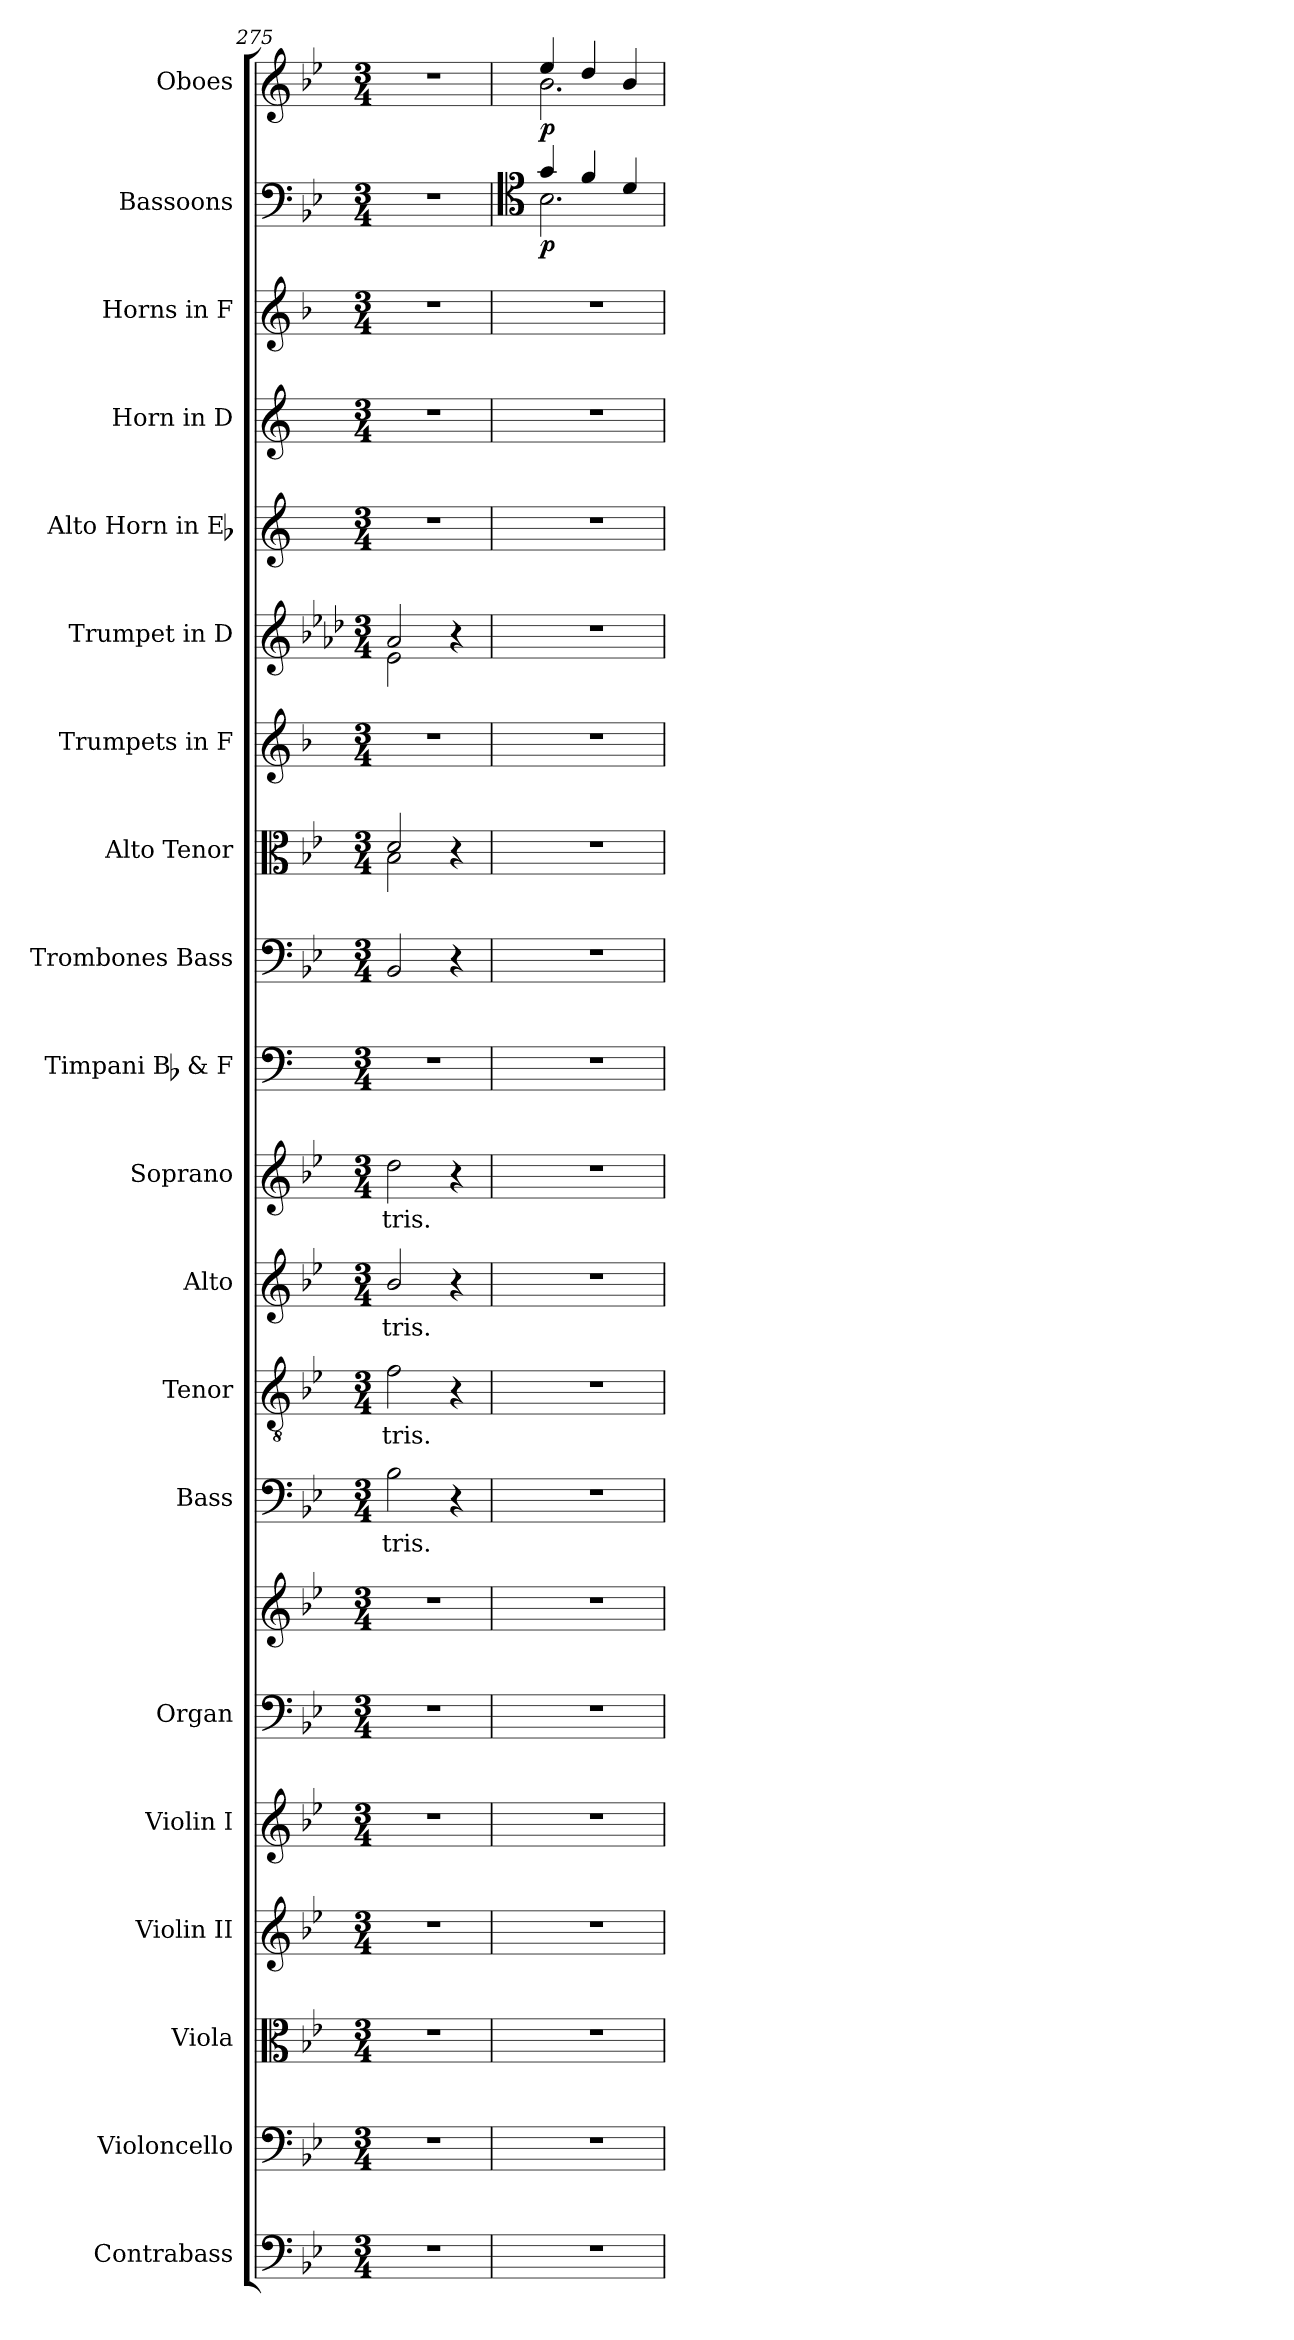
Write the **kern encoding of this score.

**kern	**kern	**kern	**kern	**kern	**kern	**kern	**kern	**text	**kern	**text	**kern	**text	**kern	**text	**kern	**kern	**kern	**kern	**kern	**kern	**kern	**kern	**kern	**dynam	**kern	**dynam
*part20	*part19	*part18	*part17	*part16	*part15	*part15	*part14	*part14	*part13	*part13	*part12	*part12	*part11	*part11	*part10	*part9	*part8	*part7	*part6	*part5	*part4	*part3	*part2	*part2	*part1	*part1
*staff21	*staff20	*staff19	*staff18	*staff17	*staff16	*staff15	*staff14	*staff14	*staff13	*staff13	*staff12	*staff12	*staff11	*staff11	*staff10	*staff9	*staff8	*staff7	*staff6	*staff5	*staff4	*staff3	*staff2	*staff2	*staff1	*staff1
*I"Contrabass	*I"Violoncello	*I"Viola	*I"Violin II	*I"Violin I	*I"Organ	*	*I"Bass	*	*I"Tenor	*	*I"Alto	*	*I"Soprano	*	*I"Timpani Bb & F	*I"Trombones  Bass	*I"Alto Tenor	*I"Trumpets in F	*I"Trumpet in D	*I"Alto Horn in Eb	*I"Horn in D	*I"Horns in F	*I"Bassoons	*	*I"Oboes	*
*I'Cb.	*I'Vc.	*I'Vla.	*I'Vln. II	*I'Vln. I	*I'Org.	*	*I'B.	*	*I'T.	*	*I'A.	*	*I'S.	*	*I'Timp.	*	*	*	*	*	*	*I'Hn.	*I'Bsn.	*	*I'Ob.	*
*clefF4	*clefF4	*clefC3	*clefG2	*clefG2	*clefF4	*clefG2	*clefF4	*	*clefGv2	*	*clefG2	*	*clefG2	*	*clefF4	*clefF4	*clefC3	*clefG2	*clefG2	*clefG2	*clefG2	*clefG2	*clefF4	*	*clefG2	*
*ITrd7c12	*	*	*	*	*	*	*	*	*ITrd7c12	*	*	*	*	*	*	*	*	*ITrd4c7	*ITrd-1c-2	*ITrd5c8	*ITrd6c10	*ITrd4c7	*	*	*	*
*k[b-e-]	*k[b-e-]	*k[b-e-]	*k[b-e-]	*k[b-e-]	*k[b-e-]	*k[b-e-]	*k[b-e-]	*	*k[b-e-]	*	*k[b-e-]	*	*k[b-e-]	*	*k[]	*k[b-e-]	*k[b-e-]	*k[b-e-]	*k[b-e-]	*k[f#c#g#d#]	*k[f#c#]	*k[b-e-]	*k[b-e-]	*	*k[b-e-]	*
*B-:	*B-:	*B-:	*B-:	*B-:	*B-:	*B-:	*B-:	*	*B-:	*	*B-:	*	*B-:	*	*C:	*B-:	*B-:	*B-:	*B-:	*E:	*D:	*B-:	*B-:	*	*B-:	*
*M3/4	*M3/4	*M3/4	*M3/4	*M3/4	*M3/4	*M3/4	*M3/4	*	*M3/4	*	*M3/4	*	*M3/4	*	*M3/4	*M3/4	*M3/4	*M3/4	*M3/4	*M3/4	*M3/4	*M3/4	*M3/4	*	*M3/4	*
=275	=275	=275	=275	=275	=275	=275	=275	=275	=275	=275	=275	=275	=275	=275	=275	=275	=275	=275	=275	=275	=275	=275	=275	=275	=275	=275
!LO:N:vis=1	!LO:N:vis=1	!LO:N:vis=1	!LO:N:vis=1	!LO:N:vis=1	!LO:N:vis=1	!LO:N:vis=1	!	!	!	!	!	!	!	!	!	!	!	!	!	!	!	!	!	!	!	!
!	!	!	!	!	!	!	!	!LO:LY:b:color=#000000	!	!	!	!	!	!	!	!	!	!	!	!	!	!	!	!	!	!
!	!	!	!	!	!	!	!	!	!	!LO:LY:b:color=#000000	!	!	!	!	!	!	!	!	!	!	!	!	!	!	!	!
!	!	!	!	!	!	!	!	!	!	!	!	!LO:LY:b:color=#000000	!	!	!	!	!	!	!	!	!	!	!	!	!	!
!	!	!	!	!	!	!	!	!	!	!	!	!	!	!LO:LY:b:color=#000000	!LO:N:vis=1	!	!	!LO:N:vis=1	!	!LO:N:vis=1	!LO:N:vis=1	!LO:N:vis=1	!LO:N:vis=1	!	!LO:N:vis=1	!
*	*	*	*	*	*	*	*	*	*	*	*	*	*	*	*	*	*^	*	*^	*	*	*	*	*	*	*
2.r	2.r	2.r	2.r	2.r	2.r	2.r	2B-i\	-tris.	2Fi\	-tris.	2b-i/	-tris.	2ddi\	-tris.	2.r	2BB-i/	2di/	2B-i\	2.r	2b-i/	2fi\	2.r	2.r	2.r	2.r	.	2.r	.
.	.	.	.	.	.	.	4r	.	4r	.	4r	.	4r	.	.	4r	4r	4ryy	.	4r	4ryy	.	.	.	.	.	.	.
*	*	*	*	*	*	*	*	*	*	*	*	*	*	*	*	*	*v	*v	*	*v	*v	*	*	*	*	*	*	*
=276	=276	=276	=276	=276	=276	=276	=276	=276	=276	=276	=276	=276	=276	=276	=276	=276	=276	=276	=276	=276	=276	=276	=276	=276	=276	=276
*	*	*	*	*	*	*	*	*	*	*	*	*	*	*	*	*	*	*	*	*	*	*	*clefC4	*	*	*
*	*	*	*	*	*	*	*	*	*	*	*	*	*	*	*	*	*^	*	*^	*	*	*	*	*	*	*
!LO:N:vis=1	!LO:N:vis=1	!LO:N:vis=1	!LO:N:vis=1	!LO:N:vis=1	!LO:N:vis=1	!LO:N:vis=1	!LO:N:vis=1	!	!LO:N:vis=1	!	!LO:N:vis=1	!	!LO:N:vis=1	!	!LO:N:vis=1	!LO:N:vis=1	!LO:N:vis=1	!	!LO:N:vis=1	!LO:N:vis=1	!	!LO:N:vis=1	!LO:N:vis=1	!LO:N:vis=1	!	!	!	!
*	*	*	*	*	*	*	*	*	*	*	*	*	*	*	*	*	*v	*v	*	*v	*v	*	*	*	*^	*	*^	*
2.r	2.r	2.r	2.r	2.r	2.r	2.r	2.r	.	2.r	.	2.r	.	2.r	.	2.r	2.r	2.r	2.r	2.r	2.r	2.r	2.r	4gi/	2.B-i\	p	4ee-i/	2.b-i\	p
.	.	.	.	.	.	.	.	.	.	.	.	.	.	.	.	.	.	.	.	.	.	.	4fi/	.	.	4ddi/	.	.
.	.	.	.	.	.	.	.	.	.	.	.	.	.	.	.	.	.	.	.	.	.	.	4di/	.	.	4b-i/	.	.
*	*	*	*	*	*	*	*	*	*	*	*	*	*	*	*	*	*	*	*	*	*	*	*v	*v	*	*	*	*
*	*	*	*	*	*	*	*	*	*	*	*	*	*	*	*	*	*	*	*	*	*	*	*	*	*v	*v	*
=	=	=	=	=	=	=	=	=	=	=	=	=	=	=	=	=	=	=	=	=	=	=	=	=	=	=
*-	*-	*-	*-	*-	*-	*-	*-	*-	*-	*-	*-	*-	*-	*-	*-	*-	*-	*-	*-	*-	*-	*-	*-	*-	*-	*-
